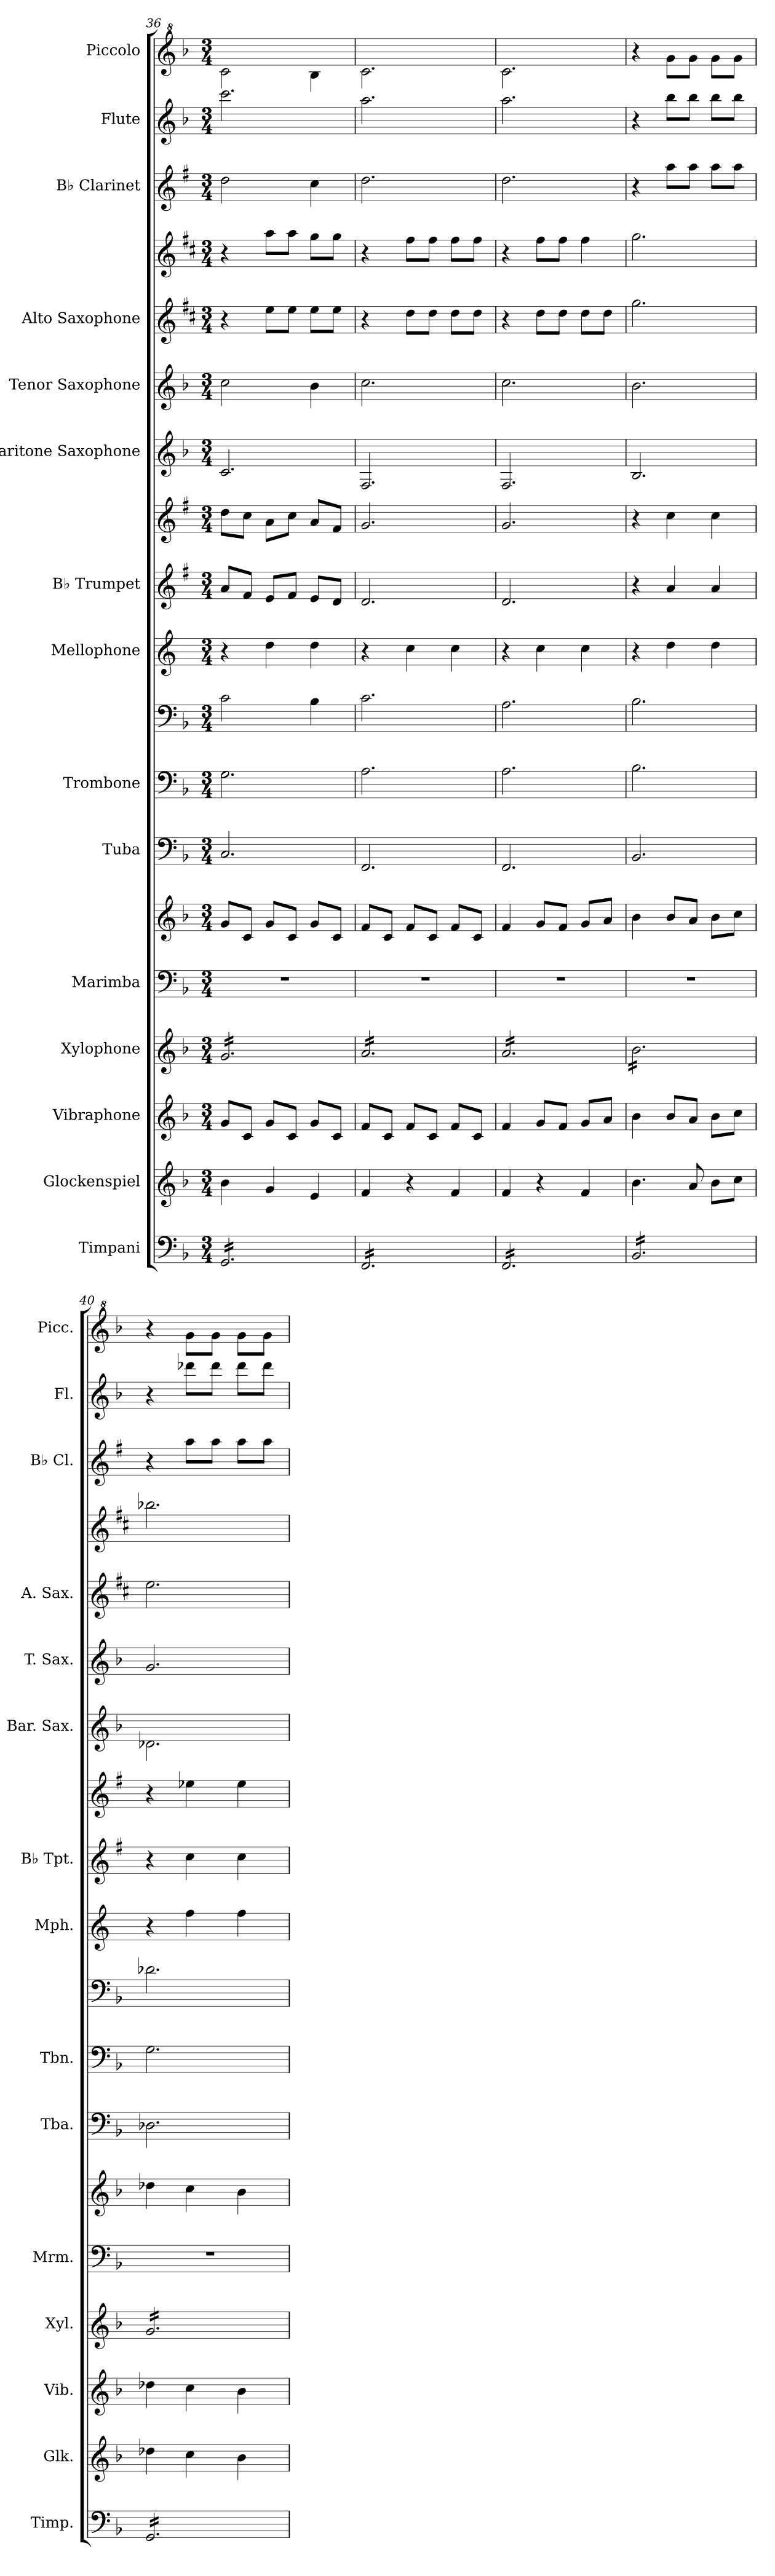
**kern	**kern	**kern	**kern	**kern	**kern	**kern	**kern	**kern	**kern	**kern	**kern	**kern	**kern	**kern	**kern	**kern	**kern	**kern
*part15	*part14	*part13	*part12	*part11	*part11	*part10	*part9	*part9	*part8	*part7	*part7	*part6	*part5	*part4	*part4	*part3	*part2	*part1
*staff19	*staff18	*staff17	*staff16	*staff15	*staff14	*staff13	*staff12	*staff11	*staff10	*staff9	*staff8	*staff7	*staff6	*staff5	*staff4	*staff3	*staff2	*staff1
*I"Timpani	*I"Glockenspiel	*I"Vibraphone	*I"Xylophone	*I"Marimba	*	*I"Tuba	*I"Trombone	*	*I"Mellophone	*I"B♭ Trumpet	*	*I"Baritone Saxophone	*I"Tenor Saxophone	*I"Alto Saxophone	*	*I"B♭ Clarinet	*I"Flute	*I"Piccolo
*I'Timp.	*I'Glk.	*I'Vib.	*I'Xyl.	*I'Mrm.	*	*I'Tba.	*I'Tbn.	*	*I'Mph.	*I'B♭ Tpt.	*	*I'Bar. Sax.	*I'T. Sax.	*I'A. Sax.	*	*I'B♭ Cl.	*I'Fl.	*I'Picc.
*clefF4	*clefG2	*clefG2	*clefG2	*clefF4	*clefG2	*clefF4	*clefF4	*clefF4	*clefG2	*clefG2	*clefG2	*clefG2	*clefG2	*clefG2	*clefG2	*clefG2	*clefG2	*clefG^2
*	*ITrd-14c-24	*	*ITrd-7c-12	*	*	*	*	*	*ITrd4c7	*ITrd1c2	*ITrd1c2	*ITrd12c21	*ITrd8c14	*ITrd5c9	*ITrd5c9	*ITrd1c2	*	*ITrd-7c-12
*k[b-]	*k[b-]	*k[b-]	*k[b-]	*k[b-]	*k[b-]	*k[b-]	*k[b-]	*k[b-]	*k[b-]	*k[b-]	*k[b-]	*k[b-]	*k[b-]	*k[b-]	*k[b-]	*k[b-]	*k[b-]	*k[b-]
*M3/4	*M3/4	*M3/4	*M3/4	*M3/4	*M3/4	*M3/4	*M3/4	*M3/4	*M3/4	*M3/4	*M3/4	*M3/4	*M3/4	*M3/4	*M3/4	*M3/4	*M3/4	*M3/4
=36	=36	=36	=36	=36	=36	=36	=36	=36	=36	=36	=36	=36	=36	=36	=36	=36	=36	=36
*tremolo	*	*	*	*	*	*	*	*	*	*	*	*	*	*	*	*	*	*
*	*	*	*tremolo	*	*	*	*	*	*	*	*	*	*	*	*	*	*	*
16GG/LL	4bbb-\	8g/L	16gg/LL	2.r	8g/L	2.C/	2.G\	2c\	4r	8g/L	8cc\L	2.C/	2c\	4r	4r	2cc\	2.ccc\	2ccc\
16GG/	.	.	16gg/	.	.	.	.	.	.	.	.	.	.	.	.	.	.	.
16GG/	.	8c/J	16gg/	.	8c/J	.	.	.	.	8e/J	8b-\J	.	.	.	.	.	.	.
16GG/	.	.	16gg/	.	.	.	.	.	.	.	.	.	.	.	.	.	.	.
16GG/	4ggg/	8g/L	16gg/	.	8g/L	.	.	.	4g\	8d/L	8g\L	.	.	8g\L	8cc\L	.	.	.
16GG/	.	.	16gg/	.	.	.	.	.	.	.	.	.	.	.	.	.	.	.
16GG/	.	8c/J	16gg/	.	8c/J	.	.	.	.	8e/J	8b-\J	.	.	8g\J	8cc\J	.	.	.
16GG/	.	.	16gg/	.	.	.	.	.	.	.	.	.	.	.	.	.	.	.
16GG/	4eee/	8g/L	16gg/	.	8g/L	.	.	4B-\	4g\	8d/L	8g/L	.	4B-\	8g\L	8b-\L	4b-\	.	4bb-\
16GG/	.	.	16gg/	.	.	.	.	.	.	.	.	.	.	.	.	.	.	.
16GG/	.	8c/J	16gg/	.	8c/J	.	.	.	.	8c/J	8e/J	.	.	8g\J	8b-\J	.	.	.
16GG/JJ	.	.	16gg/JJ	.	.	.	.	.	.	.	.	.	.	.	.	.	.	.
=37	=37	=37	=37	=37	=37	=37	=37	=37	=37	=37	=37	=37	=37	=37	=37	=37	=37	=37
16FF/LL	4fff/	8f/L	16aa/LL	2.r	8f/L	2.FF/	2.A\	2.c\	4r	2.c/	2.f/	2.FF/	2.c\	4r	4r	2.cc\	2.aa\	2.ccc\
16FF/	.	.	16aa/	.	.	.	.	.	.	.	.	.	.	.	.	.	.	.
16FF/	.	8c/J	16aa/	.	8c/J	.	.	.	.	.	.	.	.	.	.	.	.	.
16FF/	.	.	16aa/	.	.	.	.	.	.	.	.	.	.	.	.	.	.	.
16FF/	4r	8f/L	16aa/	.	8f/L	.	.	.	4f\	.	.	.	.	8f\L	8a\L	.	.	.
16FF/	.	.	16aa/	.	.	.	.	.	.	.	.	.	.	.	.	.	.	.
16FF/	.	8c/J	16aa/	.	8c/J	.	.	.	.	.	.	.	.	8f\J	8a\J	.	.	.
16FF/	.	.	16aa/	.	.	.	.	.	.	.	.	.	.	.	.	.	.	.
16FF/	4fff/	8f/L	16aa/	.	8f/L	.	.	.	4f\	.	.	.	.	8f\L	8a\L	.	.	.
16FF/	.	.	16aa/	.	.	.	.	.	.	.	.	.	.	.	.	.	.	.
16FF/	.	8c/J	16aa/	.	8c/J	.	.	.	.	.	.	.	.	8f\J	8a\J	.	.	.
16FF/JJ	.	.	16aa/JJ	.	.	.	.	.	.	.	.	.	.	.	.	.	.	.
!!LO:PB:g=z
=38	=38	=38	=38	=38	=38	=38	=38	=38	=38	=38	=38	=38	=38	=38	=38	=38	=38	=38
16FF/LL	4fff/	4f/	16aa/LL	2.r	4f/	2.FF/	2.A\	2.A\	4r	2.c/	2.f/	2.FF/	2.c\	4r	4r	2.cc\	2.aa\	2.ccc\
16FF/	.	.	16aa/	.	.	.	.	.	.	.	.	.	.	.	.	.	.	.
16FF/	.	.	16aa/	.	.	.	.	.	.	.	.	.	.	.	.	.	.	.
16FF/	.	.	16aa/	.	.	.	.	.	.	.	.	.	.	.	.	.	.	.
16FF/	4r	8g/L	16aa/	.	8g/L	.	.	.	4f\	.	.	.	.	8f\L	8a\L	.	.	.
16FF/	.	.	16aa/	.	.	.	.	.	.	.	.	.	.	.	.	.	.	.
16FF/	.	8f/J	16aa/	.	8f/J	.	.	.	.	.	.	.	.	8f\J	8a\J	.	.	.
16FF/	.	.	16aa/	.	.	.	.	.	.	.	.	.	.	.	.	.	.	.
16FF/	4fff/	8g/L	16aa/	.	8g/L	.	.	.	4f\	.	.	.	.	8f\L	4a\	.	.	.
16FF/	.	.	16aa/	.	.	.	.	.	.	.	.	.	.	.	.	.	.	.
16FF/	.	8a/J	16aa/	.	8a/J	.	.	.	.	.	.	.	.	8f\J	.	.	.	.
16FF/JJ	.	.	16aa/JJ	.	.	.	.	.	.	.	.	.	.	.	.	.	.	.
=39	=39	=39	=39	=39	=39	=39	=39	=39	=39	=39	=39	=39	=39	=39	=39	=39	=39	=39
16BB-/LL	4.bbb-\	4b-\	16bb-\LL	2.r	4b-\	2.BB-/	2.B-\	2.B-\	4r	4r	4r	2.BB-/	2.B-\	2.b-\	2.b-\	4r	4r	4r
16BB-/	.	.	16bb-\	.	.	.	.	.	.	.	.	.	.	.	.	.	.	.
16BB-/	.	.	16bb-\	.	.	.	.	.	.	.	.	.	.	.	.	.	.	.
16BB-/	.	.	16bb-\	.	.	.	.	.	.	.	.	.	.	.	.	.	.	.
16BB-/	.	8b-/L	16bb-\	.	8b-/L	.	.	.	4g\	4g/	4b-\	.	.	.	.	8gg\L	8bb-\L	8ggg\L
16BB-/	.	.	16bb-\	.	.	.	.	.	.	.	.	.	.	.	.	.	.	.
16BB-/	8aaa/	8a/J	16bb-\	.	8a/J	.	.	.	.	.	.	.	.	.	.	8gg\J	8bb-\J	8ggg\J
16BB-/	.	.	16bb-\	.	.	.	.	.	.	.	.	.	.	.	.	.	.	.
16BB-/	8bbb-\L	8b-\L	16bb-\	.	8b-\L	.	.	.	4g\	4g/	4b-\	.	.	.	.	8gg\L	8bb-\L	8ggg\L
16BB-/	.	.	16bb-\	.	.	.	.	.	.	.	.	.	.	.	.	.	.	.
16BB-/	8cccc\J	8cc\J	16bb-\	.	8cc\J	.	.	.	.	.	.	.	.	.	.	8gg\J	8bb-\J	8ggg\J
16BB-/JJ	.	.	16bb-\JJ	.	.	.	.	.	.	.	.	.	.	.	.	.	.	.
=40	=40	=40	=40	=40	=40	=40	=40	=40	=40	=40	=40	=40	=40	=40	=40	=40	=40	=40
16GG/LL	4dddd-X\	4dd-X\	16gg/LL	2.r	4dd-X\	2.D-X\	2.G\	2.d-X\	4r	4r	4r	2.D-X\	2.G/	2.g\	2.dd-X\	4r	4r	4r
16GG/	.	.	16gg/	.	.	.	.	.	.	.	.	.	.	.	.	.	.	.
16GG/	.	.	16gg/	.	.	.	.	.	.	.	.	.	.	.	.	.	.	.
16GG/	.	.	16gg/	.	.	.	.	.	.	.	.	.	.	.	.	.	.	.
16GG/	4cccc\	4cc\	16gg/	.	4cc\	.	.	.	4b-\	4b-\	4dd-X\	.	.	.	.	8gg\L	8ddd-X\L	8ggg\L
16GG/	.	.	16gg/	.	.	.	.	.	.	.	.	.	.	.	.	.	.	.
16GG/	.	.	16gg/	.	.	.	.	.	.	.	.	.	.	.	.	8gg\J	8ddd-\J	8ggg\J
16GG/	.	.	16gg/	.	.	.	.	.	.	.	.	.	.	.	.	.	.	.
16GG/	4bbb-\	4b-\	16gg/	.	4b-\	.	.	.	4b-\	4b-\	4dd-\	.	.	.	.	8gg\L	8ddd-\L	8ggg\L
16GG/	.	.	16gg/	.	.	.	.	.	.	.	.	.	.	.	.	.	.	.
16GG/	.	.	16gg/	.	.	.	.	.	.	.	.	.	.	.	.	8gg\J	8ddd-\J	8ggg\J
16GG/JJ	.	.	16gg/JJ	.	.	.	.	.	.	.	.	.	.	.	.	.	.	.
*	*	*	*Xtremolo	*	*	*	*	*	*	*	*	*	*	*	*	*	*	*
*Xtremolo	*	*	*	*	*	*	*	*	*	*	*	*	*	*	*	*	*	*
=	=	=	=	=	=	=	=	=	=	=	=	=	=	=	=	=	=	=
*-	*-	*-	*-	*-	*-	*-	*-	*-	*-	*-	*-	*-	*-	*-	*-	*-	*-	*-
